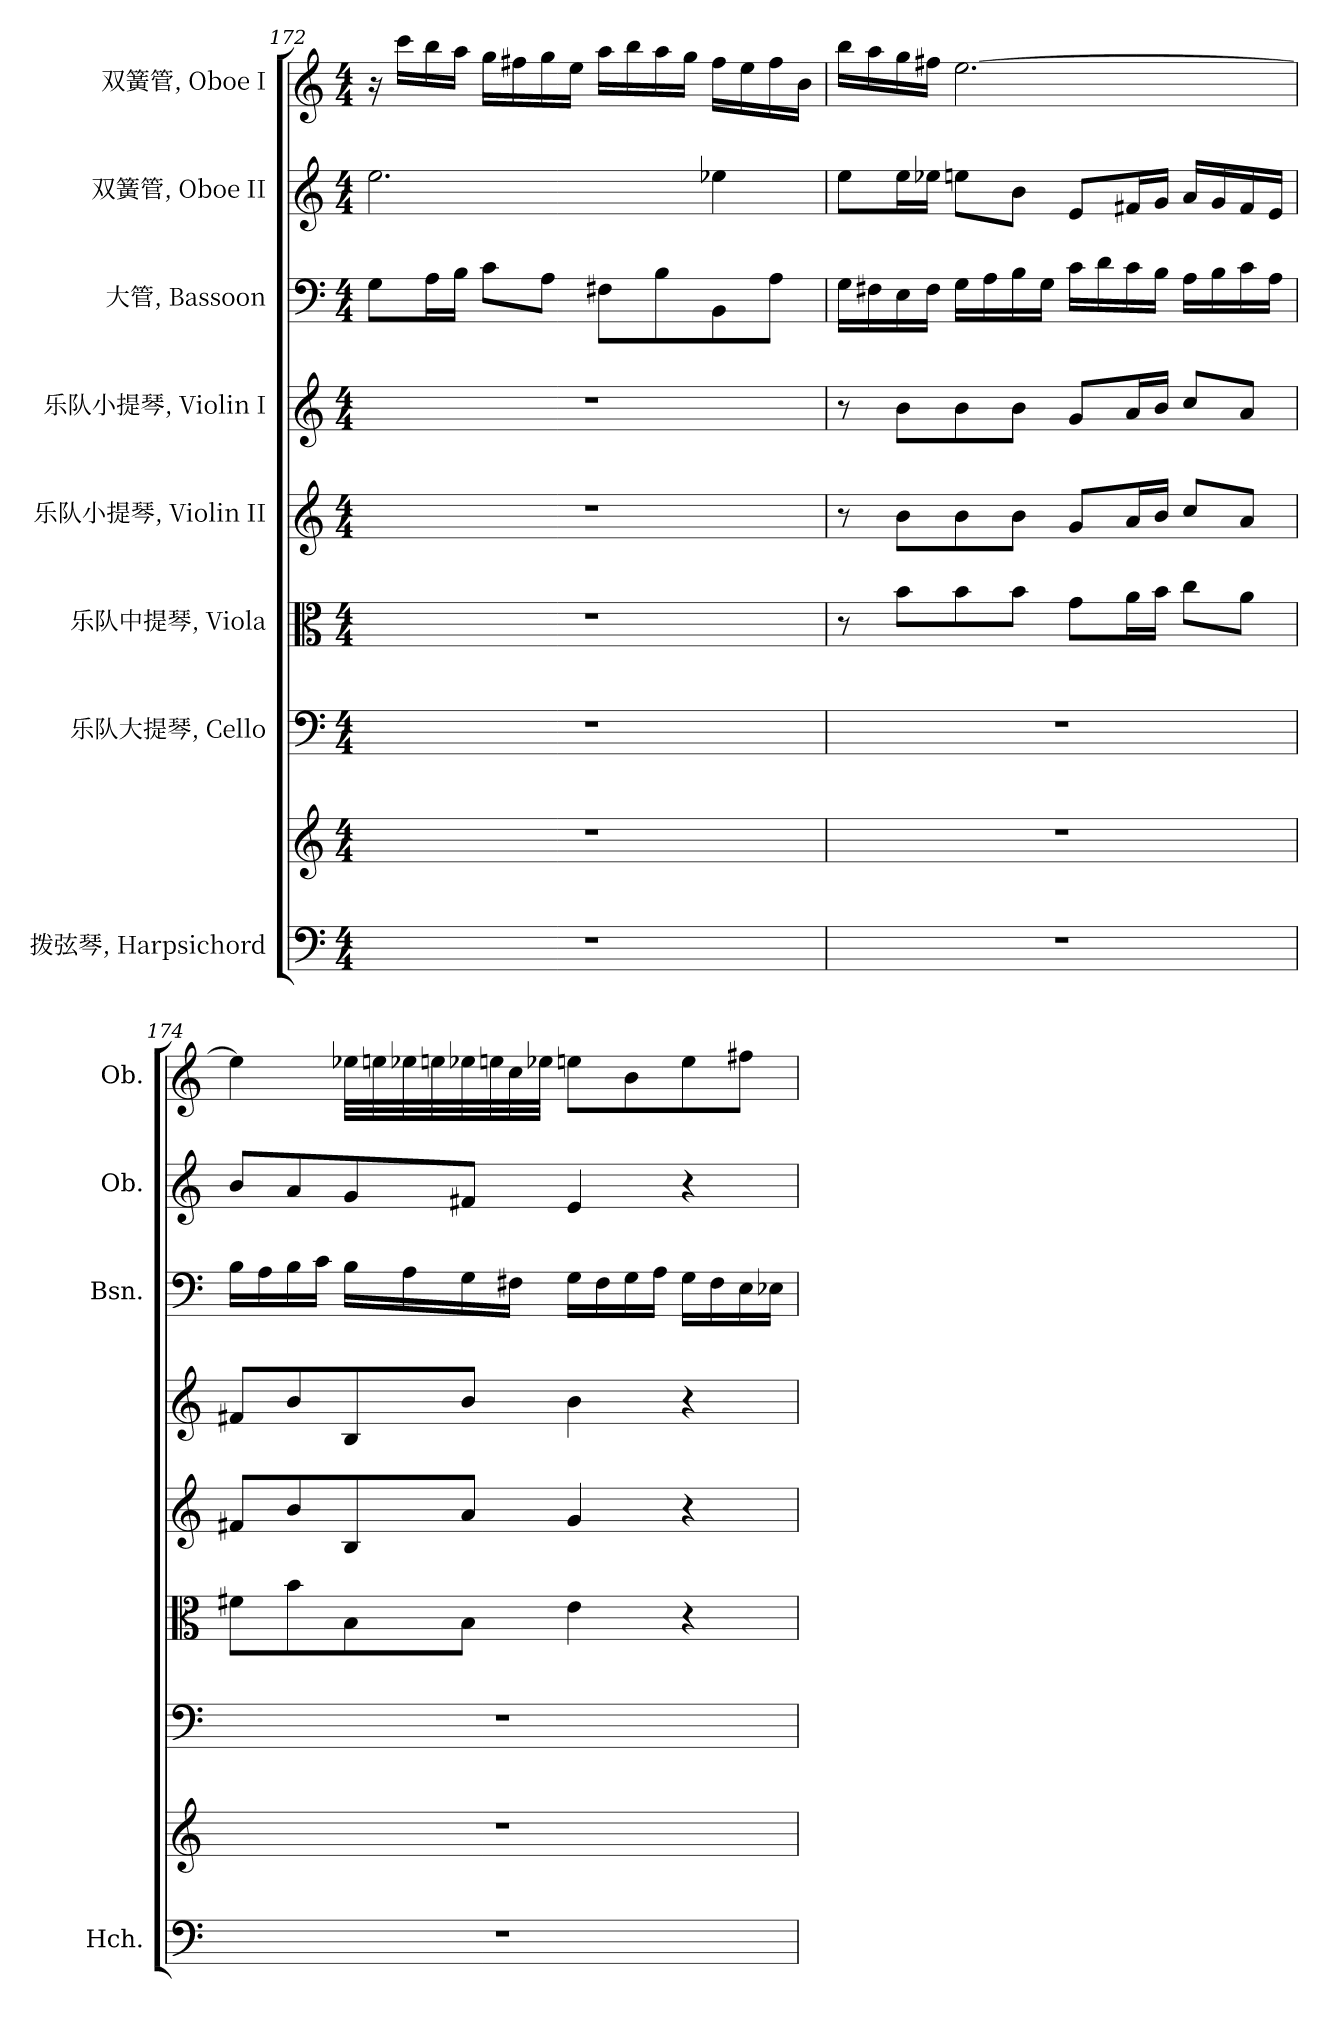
**kern	**kern	**kern	**kern	**kern	**kern	**kern	**kern	**kern
*part8	*part8	*part7	*part6	*part5	*part4	*part3	*part2	*part1
*staff9	*staff8	*staff7	*staff6	*staff5	*staff4	*staff3	*staff2	*staff1
*I"拨弦琴, Harpsichord	*	*I"乐队大提琴, Cello	*I"乐队中提琴, Viola	*I"乐队小提琴, Violin II	*I"乐队小提琴, Violin I	*I"大管, Bassoon	*I"双簧管, Oboe II	*I"双簧管, Oboe I
*I'Hch.	*	*	*	*	*	*I'Bsn.	*I'Ob.	*I'Ob.
!!LO:PB:g=z
*clefF4	*clefG2	*clefF4	*clefC3	*clefG2	*clefG2	*clefF4	*clefG2	*clefG2
*k[]	*k[]	*k[]	*k[]	*k[]	*k[]	*k[]	*k[]	*k[]
*M4/4	*M4/4	*M4/4	*M4/4	*M4/4	*M4/4	*M4/4	*M4/4	*M4/4
=172	=172	=172	=172	=172	=172	=172	=172	=172
1r	1r	1r	1r	1r	1r	8G\L	2.ee\	16r
.	.	.	.	.	.	.	.	16ccc\LL
.	.	.	.	.	.	16A\L	.	16bb\
.	.	.	.	.	.	16B\JJ	.	16aa\JJ
.	.	.	.	.	.	8c\L	.	16gg\LL
.	.	.	.	.	.	.	.	16ff#X\
.	.	.	.	.	.	8A\J	.	16gg\
.	.	.	.	.	.	.	.	16ee\JJ
.	.	.	.	.	.	8F#X\L	.	16aa\LL
.	.	.	.	.	.	.	.	16bb\
.	.	.	.	.	.	8B\	.	16aa\
.	.	.	.	.	.	.	.	16gg\JJ
.	.	.	.	.	.	8BB\	4ee-X\	16ff#\LL
.	.	.	.	.	.	.	.	16ee\
.	.	.	.	.	.	8A\J	.	16ff#\
.	.	.	.	.	.	.	.	16b\JJ
=173	=173	=173	=173	=173	=173	=173	=173	=173
1r	1r	1r	8r	8r	8r	16G\LL	8ee\L	16bb\LL
.	.	.	.	.	.	16F#X\	.	16aa\
.	.	.	8b\L	8b\L	8b\L	16E\	16ee\L	16gg\
.	.	.	.	.	.	16F#\JJ	16ee-X\JJ	16ff#X\JJ
.	.	.	8b\	8b\	8b\	16G\LL	8een\L	[2.ee\
.	.	.	.	.	.	16A\	.	.
.	.	.	8b\J	8b\J	8b\J	16B\	8b\J	.
.	.	.	.	.	.	16G\JJ	.	.
.	.	.	8g\L	8g/L	8g/L	16c\LL	8e/L	.
.	.	.	.	.	.	16d\	.	.
.	.	.	16a\L	16a/L	16a/L	16c\	16f#X/L	.
.	.	.	16b\JJ	16b/JJ	16b/JJ	16B\JJ	16g/JJ	.
.	.	.	8cc\L	8cc/L	8cc/L	16A\LL	16a/LL	.
.	.	.	.	.	.	16B\	16g/	.
.	.	.	8a\J	8a/J	8a/J	16c\	16f#/	.
.	.	.	.	.	.	16A\JJ	16e/JJ	.
!!LO:PB:g=z
=174	=174	=174	=174	=174	=174	=174	=174	=174
1r	1r	1r	8f#X\L	8f#X/L	8f#X/L	16B\LL	8b/L	4ee\]
.	.	.	.	.	.	16A\	.	.
.	.	.	8b\	8b/	8b/	16B\	8a/	.
.	.	.	.	.	.	16c\JJ	.	.
.	.	.	8B\	8B/	8B/	16B\LL	8g/	32ee-X\LLL
.	.	.	.	.	.	.	.	32een\
.	.	.	.	.	.	16A\	.	32ee-X\
.	.	.	.	.	.	.	.	32een\
.	.	.	8B\J	8a/J	8b/J	16G\	8f#X/J	32ee-X\
.	.	.	.	.	.	.	.	32een\
.	.	.	.	.	.	16F#X\JJ	.	32cc\
.	.	.	.	.	.	.	.	32ee-X\JJJ
.	.	.	4e\	4g/	4b\	16G\LL	4e/	8een\L
.	.	.	.	.	.	16F#\	.	.
.	.	.	.	.	.	16G\	.	8b\
.	.	.	.	.	.	16A\JJ	.	.
.	.	.	4r	4r	4r	16G\LL	4r	8ee\
.	.	.	.	.	.	16F#\	.	.
.	.	.	.	.	.	16E\	.	8ff#X\J
.	.	.	.	.	.	16E-X\JJ	.	.
=	=	=	=	=	=	=	=	=
*-	*-	*-	*-	*-	*-	*-	*-	*-
